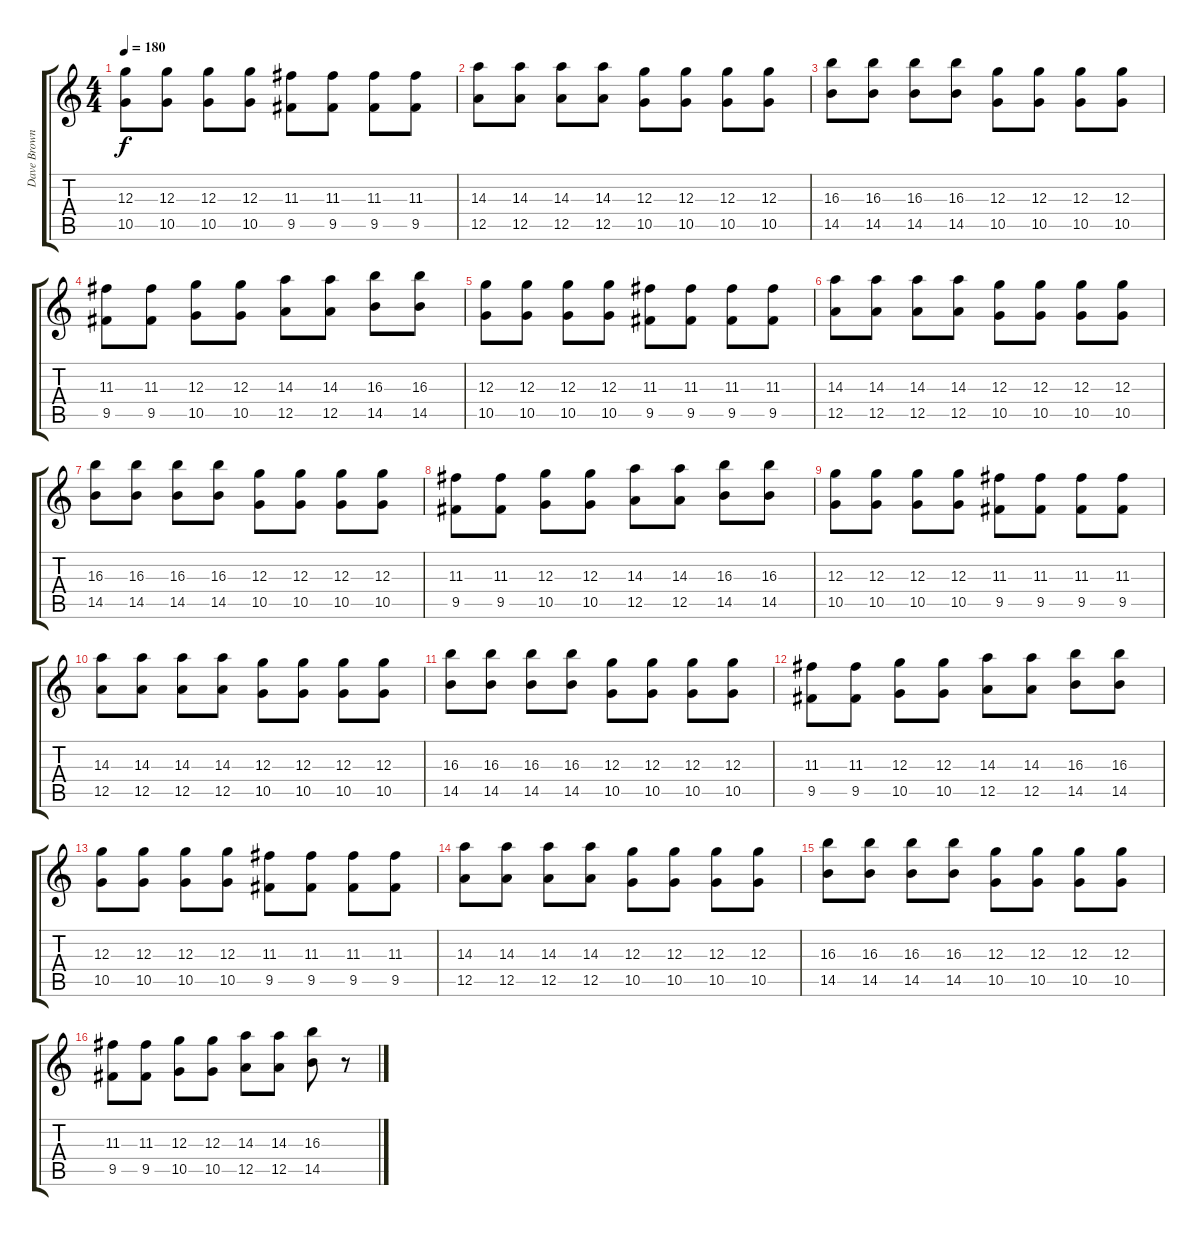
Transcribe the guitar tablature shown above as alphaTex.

\track ("Dave Brownsound" "Dave Brown") {instrument distortionguitar}
\staff {score tabs}
\tuning (E4 B3 G3 D3 A2 E2) {hide}
\ts (4 4)
\tempo 180
\clef g2
\ks c
(12.3 10.5).8{dy f} (12.3 10.5).8 (12.3 10.5).8 (12.3 10.5).8 (11.3 9.5).8 (11.3 9.5).8 (11.3 9.5).8 (11.3 9.5).8 |
(14.3 12.5).8 (14.3 12.5).8 (14.3 12.5).8 (14.3 12.5).8 (12.3 10.5).8 (12.3 10.5).8 (12.3 10.5).8 (12.3 10.5).8 |
(16.3 14.5).8 (16.3 14.5).8 (16.3 14.5).8 (16.3 14.5).8 (12.3 10.5).8 (12.3 10.5).8 (12.3 10.5).8 (12.3 10.5).8 |
(11.3 9.5).8 (11.3 9.5).8 (12.3 10.5).8 (12.3 10.5).8 (14.3 12.5).8 (14.3 12.5).8 (16.3 14.5).8 (16.3 14.5).8 |
(12.3 10.5).8 (12.3 10.5).8 (12.3 10.5).8 (12.3 10.5).8 (11.3 9.5).8 (11.3 9.5).8 (11.3 9.5).8 (11.3 9.5).8 |
(14.3 12.5).8 (14.3 12.5).8 (14.3 12.5).8 (14.3 12.5).8 (12.3 10.5).8 (12.3 10.5).8 (12.3 10.5).8 (12.3 10.5).8 |
(16.3 14.5).8 (16.3 14.5).8 (16.3 14.5).8 (16.3 14.5).8 (12.3 10.5).8 (12.3 10.5).8 (12.3 10.5).8 (12.3 10.5).8 |
(11.3 9.5).8 (11.3 9.5).8 (12.3 10.5).8 (12.3 10.5).8 (14.3 12.5).8 (14.3 12.5).8 (16.3 14.5).8 (16.3 14.5).8 |
(12.3 10.5).8 (12.3 10.5).8 (12.3 10.5).8 (12.3 10.5).8 (11.3 9.5).8 (11.3 9.5).8 (11.3 9.5).8 (11.3 9.5).8 |
(14.3 12.5).8 (14.3 12.5).8 (14.3 12.5).8 (14.3 12.5).8 (12.3 10.5).8 (12.3 10.5).8 (12.3 10.5).8 (12.3 10.5).8 |
(16.3 14.5).8 (16.3 14.5).8 (16.3 14.5).8 (16.3 14.5).8 (12.3 10.5).8 (12.3 10.5).8 (12.3 10.5).8 (12.3 10.5).8 |
(11.3 9.5).8 (11.3 9.5).8 (12.3 10.5).8 (12.3 10.5).8 (14.3 12.5).8 (14.3 12.5).8 (16.3 14.5).8 (16.3 14.5).8 |
(12.3 10.5).8 (12.3 10.5).8 (12.3 10.5).8 (12.3 10.5).8 (11.3 9.5).8 (11.3 9.5).8 (11.3 9.5).8 (11.3 9.5).8 |
(14.3 12.5).8 (14.3 12.5).8 (14.3 12.5).8 (14.3 12.5).8 (12.3 10.5).8 (12.3 10.5).8 (12.3 10.5).8 (12.3 10.5).8 |
(16.3 14.5).8 (16.3 14.5).8 (16.3 14.5).8 (16.3 14.5).8 (12.3 10.5).8 (12.3 10.5).8 (12.3 10.5).8 (12.3 10.5).8 |
(11.3 9.5).8 (11.3 9.5).8 (12.3 10.5).8 (12.3 10.5).8 (14.3 12.5).8 (14.3 12.5).8 (16.3 14.5).8 r.8
